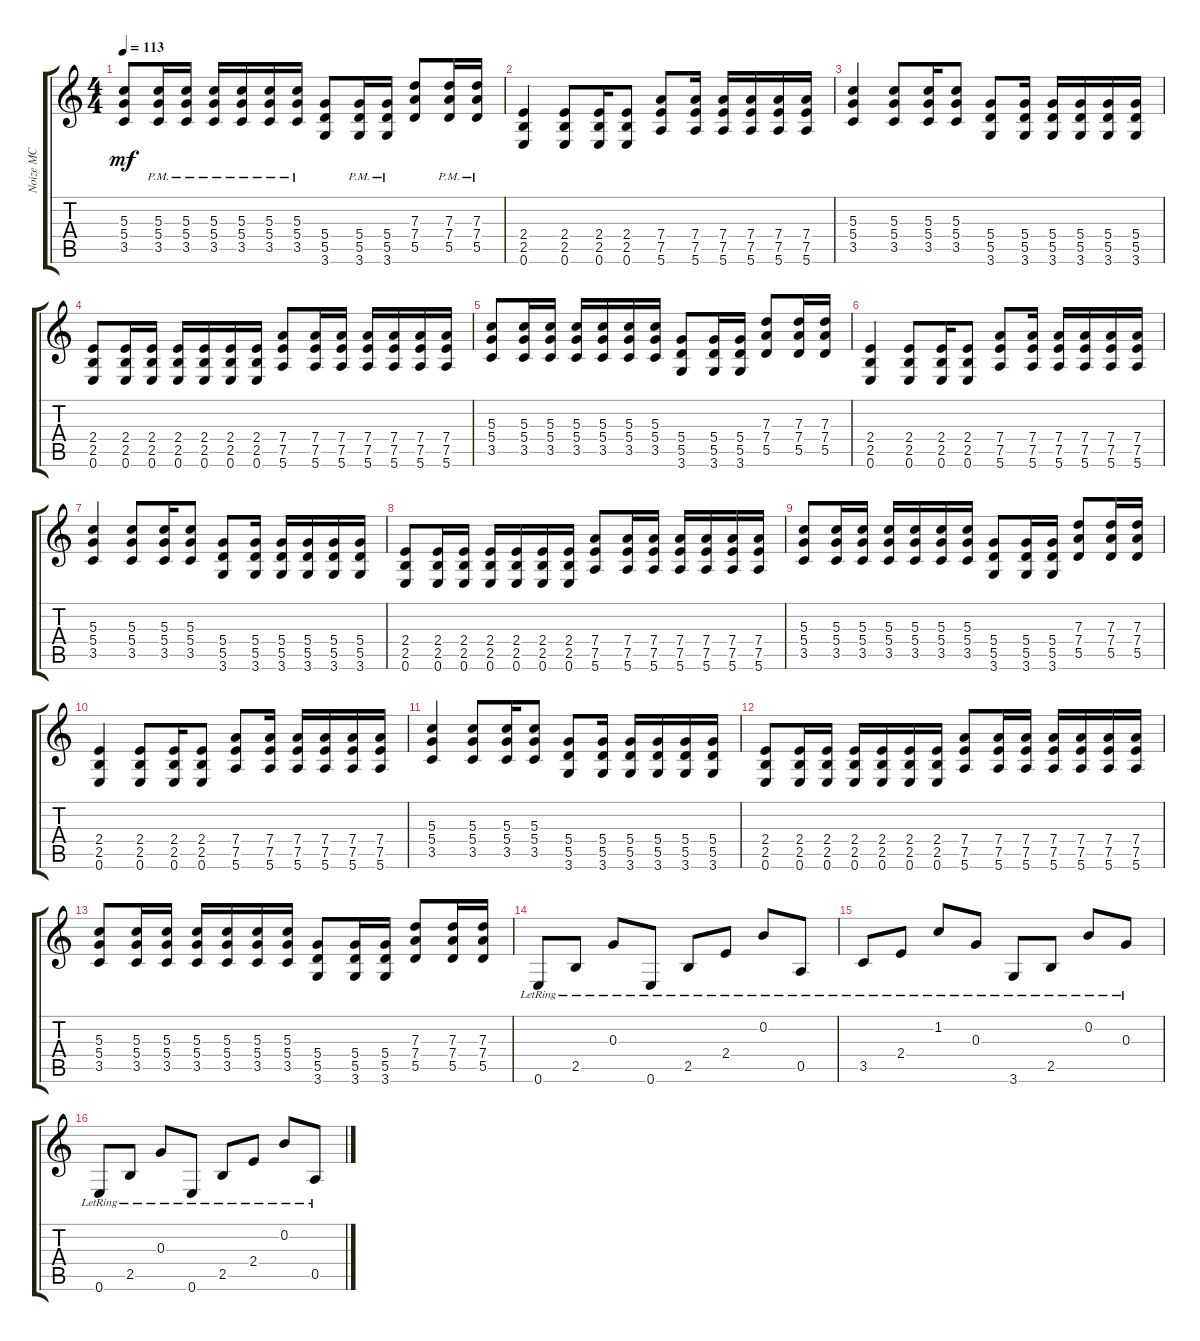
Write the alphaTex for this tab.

\track ("Noize MC" "Noize MC") {instrument overdrivenguitar}
\staff {score tabs}
\tuning (E4 B3 G3 D3 A2 E2) {hide}
\ts (4 4)
\tempo 113
\clef g2
\ks c
(5.3 5.4 3.5).8{dy mf} (5.3{pm} 5.4{pm} 3.5{pm}).16 (5.3{pm} 5.4{pm} 3.5{pm}).16 (5.3{pm} 5.4{pm} 3.5{pm}).16 (5.3{pm} 5.4{pm} 3.5{pm}).16 (5.3{pm} 5.4{pm} 3.5{pm}).16 (5.3{pm} 5.4{pm} 3.5{pm}).16 (5.4 5.5 3.6).8 (5.4{pm} 5.5{pm} 3.6{pm}).16 (5.4{pm} 5.5{pm} 3.6{pm}).16 (7.3 7.4 5.5).8 (7.3{pm} 7.4{pm} 5.5{pm}).16 (7.3{pm} 7.4{pm} 5.5{pm}).16 |
(2.4 2.5 0.6).4 (2.4 2.5 0.6).8 (2.4 2.5 0.6).16 (2.4 2.5 0.6).8 (7.4 7.5 5.6).8 (7.4 7.5 5.6).16 (7.4 7.5 5.6).16 (7.4 7.5 5.6).16 (7.4 7.5 5.6).16 (7.4 7.5 5.6).16 |
(5.3 5.4 3.5).4 (5.3 5.4 3.5).8 (5.3 5.4 3.5).16 (5.3 5.4 3.5).8 (5.4 5.5 3.6).8 (5.4 5.5 3.6).16 (5.4 5.5 3.6).16 (5.4 5.5 3.6).16 (5.4 5.5 3.6).16 (5.4 5.5 3.6).16 |
(2.4 2.5 0.6).8 (2.4 2.5 0.6).16 (2.4 2.5 0.6).16 (2.4 2.5 0.6).16 (2.4 2.5 0.6).16 (2.4 2.5 0.6).16 (2.4 2.5 0.6).16 (7.4 7.5 5.6).8 (7.4 7.5 5.6).16 (7.4 7.5 5.6).16 (7.4 7.5 5.6).16 (7.4 7.5 5.6).16 (7.4 7.5 5.6).16 (7.4 7.5 5.6).16 |
(5.3 5.4 3.5).8 (5.3 5.4 3.5).16 (5.3 5.4 3.5).16 (5.3 5.4 3.5).16 (5.3 5.4 3.5).16 (5.3 5.4 3.5).16 (5.3 5.4 3.5).16 (5.4 5.5 3.6).8 (5.4 5.5 3.6).16 (5.4 5.5 3.6).16 (7.3 7.4 5.5).8 (7.3 7.4 5.5).16 (7.3 7.4 5.5).16 |
(2.4 2.5 0.6).4 (2.4 2.5 0.6).8 (2.4 2.5 0.6).16 (2.4 2.5 0.6).8 (7.4 7.5 5.6).8 (7.4 7.5 5.6).16 (7.4 7.5 5.6).16 (7.4 7.5 5.6).16 (7.4 7.5 5.6).16 (7.4 7.5 5.6).16 |
(5.3 5.4 3.5).4 (5.3 5.4 3.5).8 (5.3 5.4 3.5).16 (5.3 5.4 3.5).8 (5.4 5.5 3.6).8 (5.4 5.5 3.6).16 (5.4 5.5 3.6).16 (5.4 5.5 3.6).16 (5.4 5.5 3.6).16 (5.4 5.5 3.6).16 |
(2.4 2.5 0.6).8 (2.4 2.5 0.6).16 (2.4 2.5 0.6).16 (2.4 2.5 0.6).16 (2.4 2.5 0.6).16 (2.4 2.5 0.6).16 (2.4 2.5 0.6).16 (7.4 7.5 5.6).8 (7.4 7.5 5.6).16 (7.4 7.5 5.6).16 (7.4 7.5 5.6).16 (7.4 7.5 5.6).16 (7.4 7.5 5.6).16 (7.4 7.5 5.6).16 |
(5.3 5.4 3.5).8 (5.3 5.4 3.5).16 (5.3 5.4 3.5).16 (5.3 5.4 3.5).16 (5.3 5.4 3.5).16 (5.3 5.4 3.5).16 (5.3 5.4 3.5).16 (5.4 5.5 3.6).8 (5.4 5.5 3.6).16 (5.4 5.5 3.6).16 (7.3 7.4 5.5).8 (7.3 7.4 5.5).16 (7.3 7.4 5.5).16 |
(2.4 2.5 0.6).4 (2.4 2.5 0.6).8 (2.4 2.5 0.6).16 (2.4 2.5 0.6).8 (7.4 7.5 5.6).8 (7.4 7.5 5.6).16 (7.4 7.5 5.6).16 (7.4 7.5 5.6).16 (7.4 7.5 5.6).16 (7.4 7.5 5.6).16 |
(5.3 5.4 3.5).4 (5.3 5.4 3.5).8 (5.3 5.4 3.5).16 (5.3 5.4 3.5).8 (5.4 5.5 3.6).8 (5.4 5.5 3.6).16 (5.4 5.5 3.6).16 (5.4 5.5 3.6).16 (5.4 5.5 3.6).16 (5.4 5.5 3.6).16 |
(2.4 2.5 0.6).8 (2.4 2.5 0.6).16 (2.4 2.5 0.6).16 (2.4 2.5 0.6).16 (2.4 2.5 0.6).16 (2.4 2.5 0.6).16 (2.4 2.5 0.6).16 (7.4 7.5 5.6).8 (7.4 7.5 5.6).16 (7.4 7.5 5.6).16 (7.4 7.5 5.6).16 (7.4 7.5 5.6).16 (7.4 7.5 5.6).16 (7.4 7.5 5.6).16 |
(5.3 5.4 3.5).8 (5.3 5.4 3.5).16 (5.3 5.4 3.5).16 (5.3 5.4 3.5).16 (5.3 5.4 3.5).16 (5.3 5.4 3.5).16 (5.3 5.4 3.5).16 (5.4 5.5 3.6).8 (5.4 5.5 3.6).16 (5.4 5.5 3.6).16 (7.3 7.4 5.5).8 (7.3 7.4 5.5).16 (7.3 7.4 5.5).16 |
0.6{lr}.8{instrument electricguitarclean} 2.5{lr}.8 0.3{lr}.8 0.6{lr}.8 2.5{lr}.8 2.4{lr}.8 0.2{lr}.8 0.5{lr}.8 |
3.5{lr}.8 2.4{lr}.8 1.2{lr}.8 0.3{lr}.8 3.6{lr}.8 2.5{lr}.8 0.2{lr}.8 0.3{lr}.8 |
0.6{lr}.8 2.5{lr}.8 0.3{lr}.8 0.6{lr}.8 2.5{lr}.8 2.4{lr}.8 0.2{lr}.8 0.5{lr}.8
